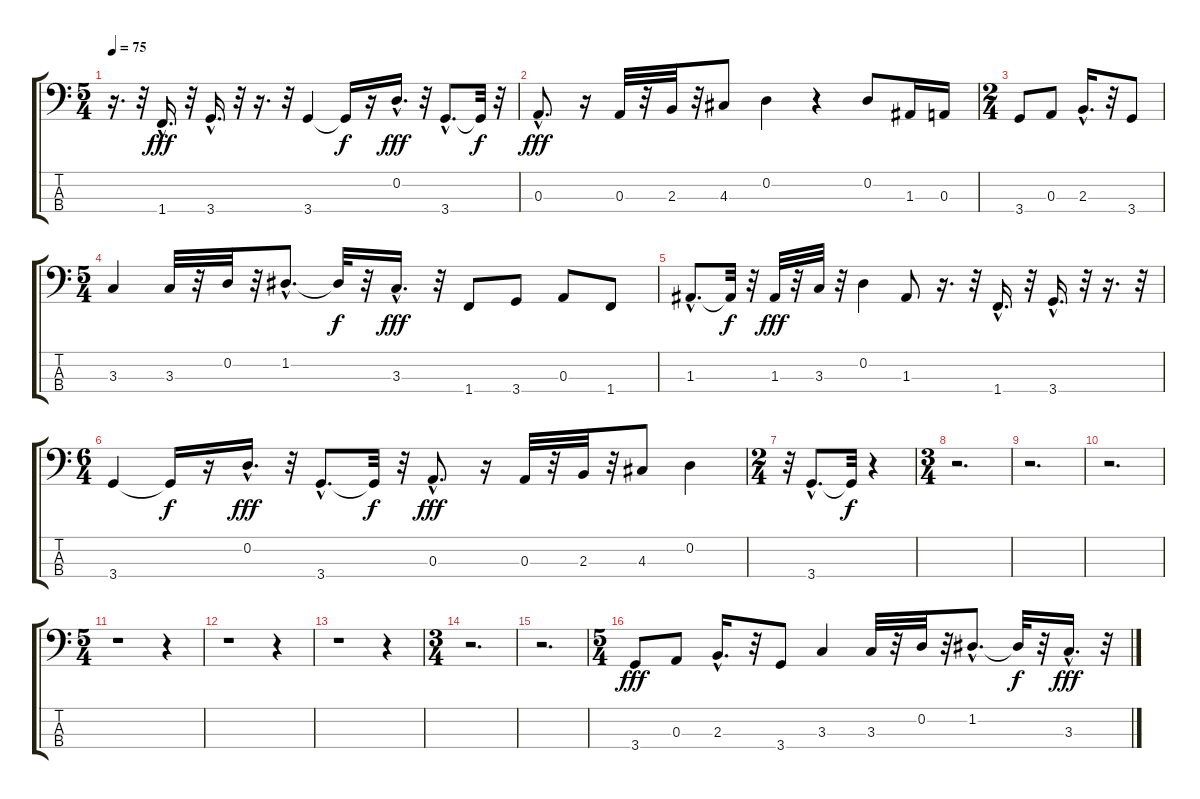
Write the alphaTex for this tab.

\track "" {instrument electricbasspick}
\staff {score tabs}
\tuning (G2 D2 A1 E1) {hide}
\ts (5 4)
\tempo 75
\clef f4
\ks c
r.16{d dy fff} r.32 1.4{hac}.16{d} r.32 3.4{hac}.16{d} r.32 r.16{d} r.32 3.4.4 3.4{t}.16{dy f} r.16 0.2{hac}.16{d dy fff} r.32 3.4{hac}.8{d} 3.4{t}.32{dy f} r.32 |
0.3{hac}.8{d dy fff} r.16 0.3.32 r.32 2.3.32 r.32 4.3.8 0.2.4 r.4 0.2.8 1.3.16 0.3.16 |
\ts (2 4)
3.4.8 0.3.8 2.3{hac}.16{d} r.32 3.4.8 |
\ts (5 4)
3.3.4 3.3.32 r.32 0.2.32 r.32 1.2{hac}.8{d} 1.2{t}.32{dy f} r.32 3.3{hac}.16{d dy fff} r.32 1.4.8 3.4.8 0.3.8 1.4.8 |
1.3{hac}.8{d} 1.3{t}.32{dy f} r.32 1.3.32{dy fff} r.32 3.3.32 r.32 0.2.4 1.3.8 r.16{d} r.32 1.4{hac}.16{d} r.32 3.4{hac}.16{d} r.32 r.16{d} r.32 |
\ts (6 4)
3.4.4 3.4{t}.16{dy f} r.16 0.2{hac}.16{d dy fff} r.32 3.4{hac}.8{d} 3.4{t}.32{dy f} r.32 0.3{hac}.8{d dy fff} r.16 0.3.32 r.32 2.3.32 r.32 4.3.8 0.2.4 |
\ts (2 4)
r.32 3.4{hac}.8{d} 3.4{t}.32{dy f} r.4 |
\ts (3 4)
r.2{d} |
r.2{d} |
r.2{d} |
\ts (5 4)
r.1 r.4 |
r.1 r.4 |
r.1 r.4 |
\ts (3 4)
r.2{d} |
r.2{d} |
\ts (5 4)
3.4.8{dy fff} 0.3.8 2.3{hac}.16{d} r.32 3.4.8 3.3.4 3.3.32 r.32 0.2.32 r.32 1.2{hac}.8{d} 1.2{t}.32{dy f} r.32 3.3{hac}.16{d dy fff} r.32
